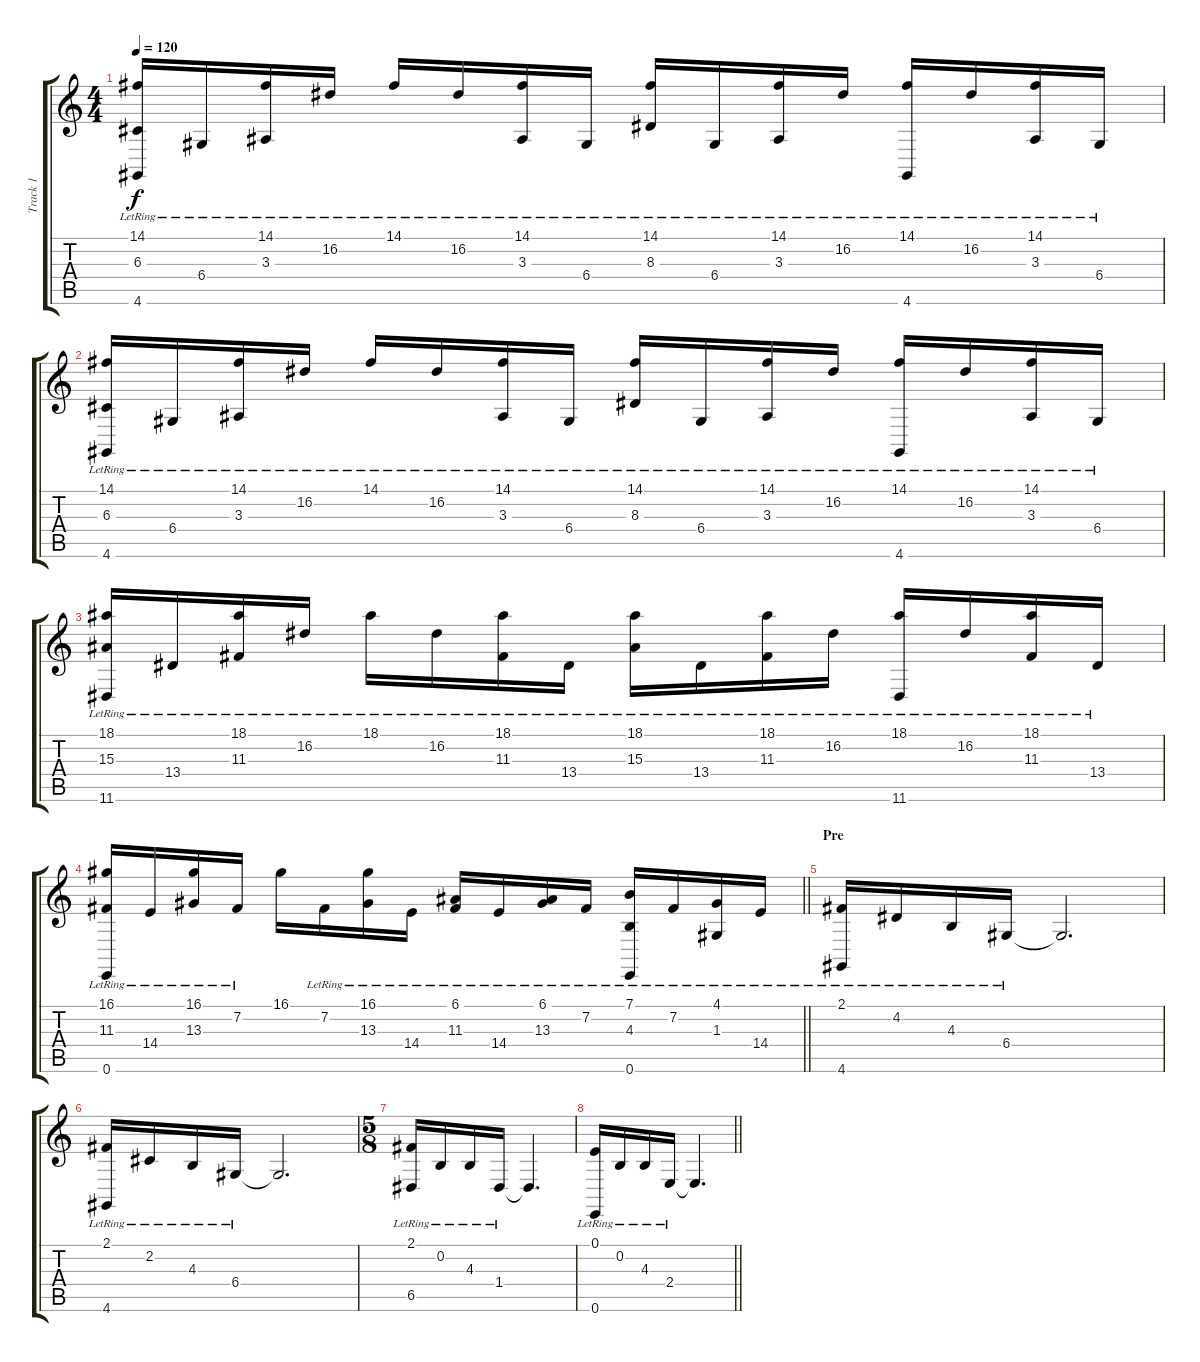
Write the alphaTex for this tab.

\track ("Track 1" "Track 1") {instrument electricpiano1}
\staff {score tabs}
\tuning (E4 B3 G3 D3 A2 E2) {hide}
\ts (4 4)
\tempo 120
\clef g2
\ks c
(14.1 6.3{lr} 4.6{lr}).16{dy f volume 13} 6.4{lr}.16 (14.1 3.3{lr}).16 16.2{lr}.16 14.1{lr}.16 16.2{lr}.16 (14.1 3.3{lr}).16 6.4{lr}.16 (14.1 8.3{lr}).16 6.4{lr}.16 (14.1 3.3{lr}).16 16.2{lr}.16 (14.1{lr} 4.6{lr}).16 16.2{lr}.16 (14.1 3.3{lr}).16 6.4{lr}.16 |
(14.1 6.3{lr} 4.6{lr}).16 6.4{lr}.16 (14.1 3.3{lr}).16 16.2{lr}.16 14.1{lr}.16 16.2{lr}.16 (14.1 3.3{lr}).16 6.4{lr}.16 (14.1 8.3{lr}).16 6.4{lr}.16 (14.1 3.3{lr}).16 16.2{lr}.16 (14.1{lr} 4.6{lr}).16 16.2{lr}.16 (14.1 3.3{lr}).16 6.4{lr}.16 |
(18.1 15.3{lr} 11.6{lr}).16 13.4{lr}.16 (18.1 11.3{lr}).16 16.2{lr}.16 18.1{lr}.16 16.2{lr}.16 (18.1 11.3{lr}).16 13.4{lr}.16 (18.1 15.3{lr}).16 13.4{lr}.16 (18.1 11.3{lr}).16 16.2{lr}.16 (18.1{lr} 11.6{lr}).16 16.2{lr}.16 (18.1 11.3{lr}).16 13.4{lr}.16 |
\barLineRight lightlight
(16.1 11.3{lr} 0.6{lr}).16 14.4{lr}.16 (16.1 13.3{lr}).16 7.2{lr}.16 16.1.16 7.2{lr}.16 (16.1 13.3{lr}).16 14.4{lr}.16 (6.1 11.3{lr}).16 14.4{lr}.16 (6.1 13.3{lr}).16 7.2{lr}.16 (7.1{lr} 4.3{lr} 0.6{lr}).16 7.2{lr}.16 (4.1{lr} 1.3).16 14.4{lr}.16 |
\section ("" "Pre")
(2.1{lr} 4.6{lr}).16 4.2{lr}.16 4.3{lr}.16 6.4{lr}.16 6.4{t}.2{d} |
(2.1{lr} 4.6{lr}).16 2.2{lr}.16 4.3{lr}.16 6.4{lr}.16 6.4{t}.2{d} |
\ts (5 8)
(2.1{lr} 6.5{lr}).16 0.2{lr}.16 4.3{lr}.16 1.4{lr}.16 1.4{t}.4{d} |
\barLineRight lightlight
(0.1{lr} 0.6{lr}).16 0.2{lr}.16 4.3{lr}.16 2.4{lr}.16 2.4{t}.4{d}
